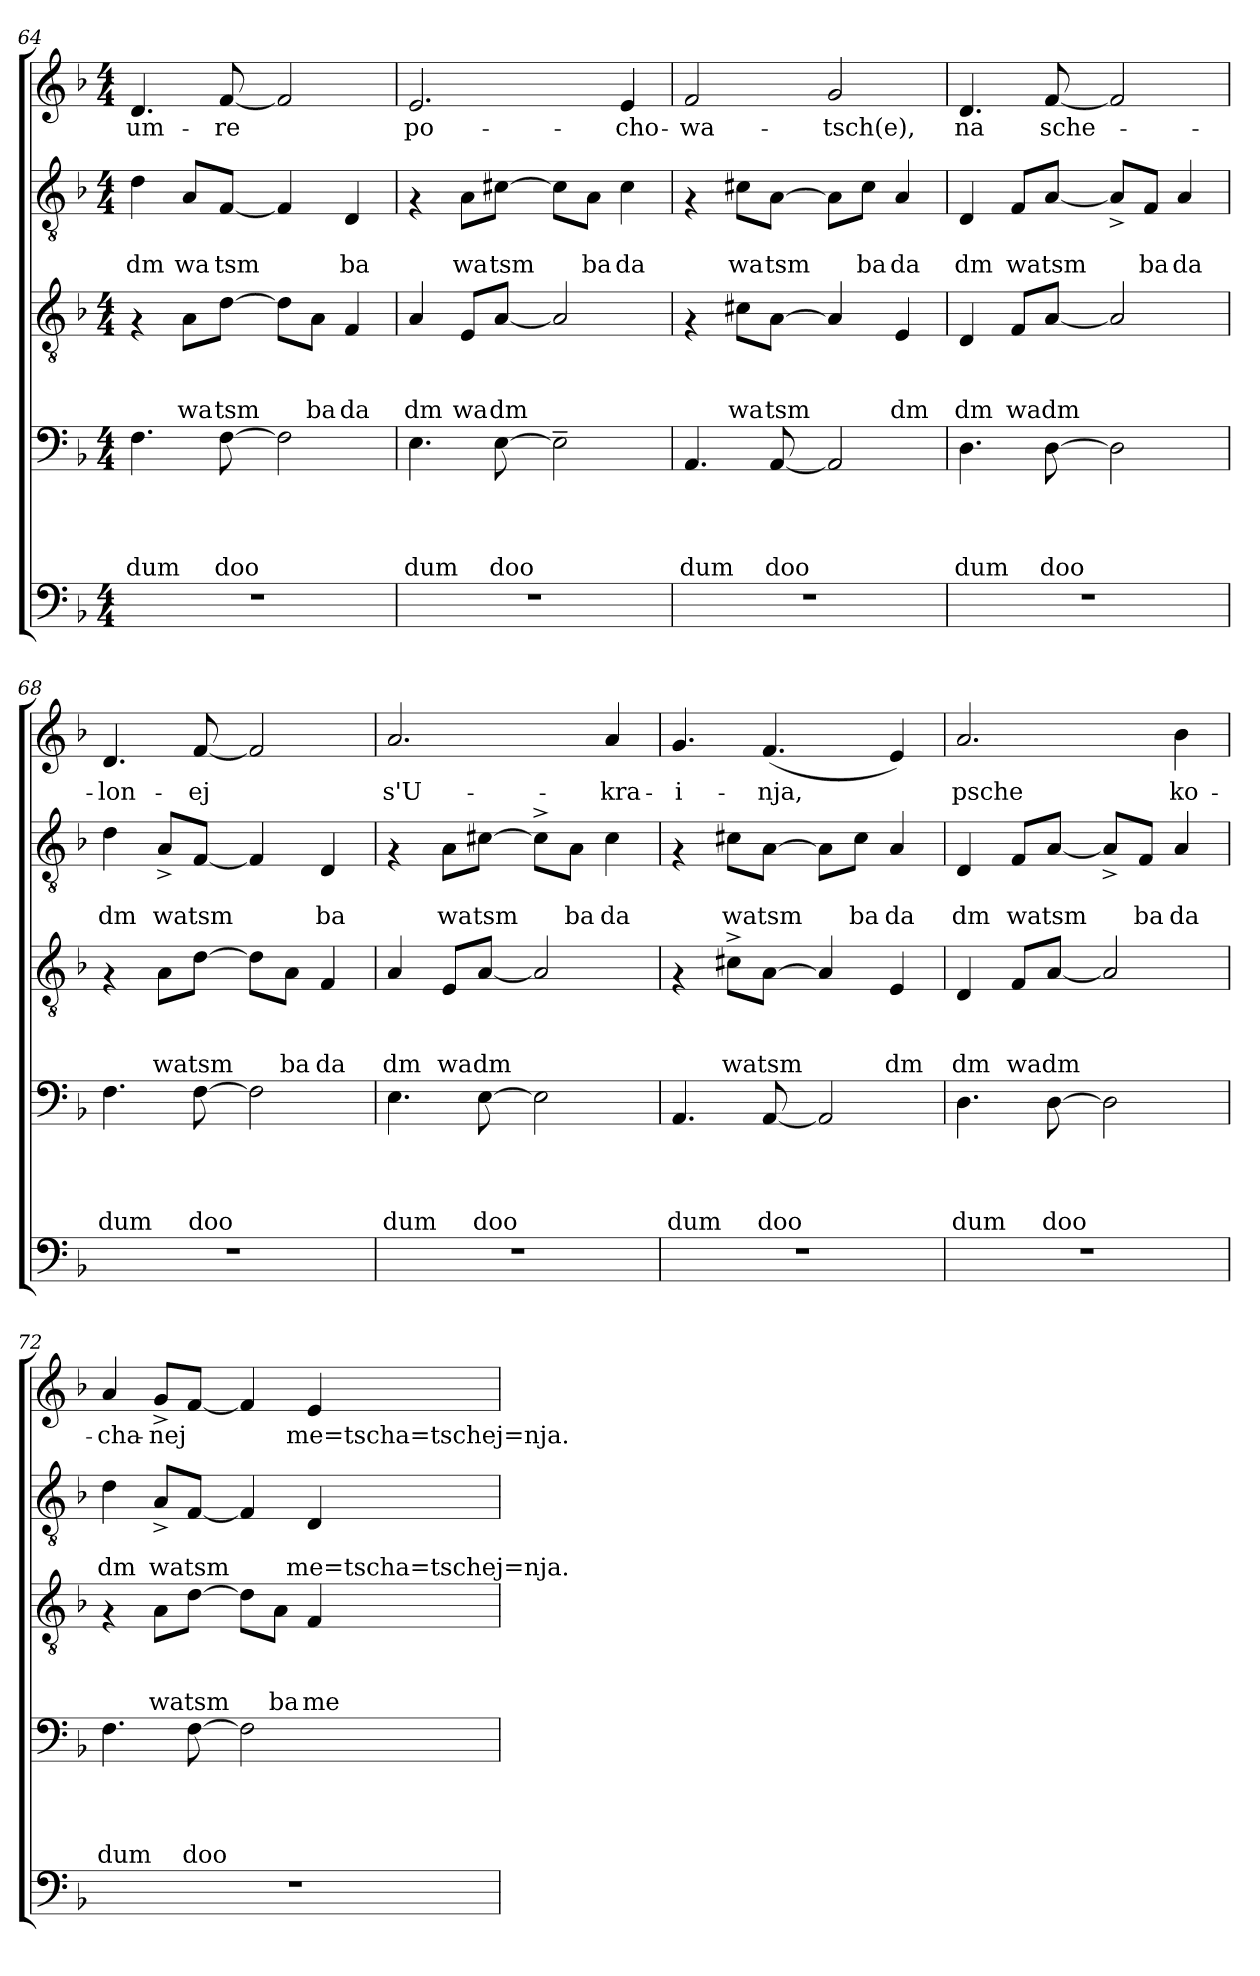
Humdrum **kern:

**kern	**kern	**text	**text	**text	**text	**kern	**text	**text	**text	**kern	**text	**text	**kern	**text
*part5	*part4	*part4	*part4	*part4	*part4	*part3	*part3	*part3	*part3	*part2	*part2	*part2	*part1	*part1
*staff5	*staff4	*staff4	*staff4	*staff4	*staff4	*staff3	*staff3	*staff3	*staff3	*staff2	*staff2	*staff2	*staff1	*staff1
*clefF4	*clefF4	*	*	*	*	*clefGv2	*	*	*	*clefGv2	*	*	*clefG2	*
*k[b-]	*k[b-]	*	*	*	*	*k[b-]	*	*	*	*k[b-]	*	*	*k[b-]	*
*F:	*F:	*	*	*	*	*F:	*	*	*	*F:	*	*	*F:	*
*M4/4	*M4/4	*	*	*	*	*M4/4	*	*	*	*M4/4	*	*	*M4/4	*
=64	=64	=64	=64	=64	=64	=64	=64	=64	=64	=64	=64	=64	=64	=64
!	!	!	!	!	!LO:LY:b	!	!	!	!	!	!	!LO:LY:b	!	!LO:LY:b
1r	4.F\	.	.	.	dum	4rF	.	.	.	4d\	.	dm	4.d/	um-
!	!	!	!	!	!	!	!	!	!LO:LY:b	!	!	!LO:LY:b	!	!
.	.	.	.	.	.	8A\L	.	.	wa	8A/L	.	wa	.	.
!	!	!	!	!	!LO:LY:b	!	!	!	!LO:LY:b	!	!	!LO:LY:b	!	!LO:LY:b
.	[>8F\	.	.	.	doo	[>8d\J	.	.	tsm	[<8F/J	.	tsm	[<8f/	-re
.	2F\]	.	.	.	.	8d\L]	.	.	.	4F/]	.	.	2f/]	.
!	!	!	!	!	!	!	!	!	!LO:LY:b	!	!	!	!	!
.	.	.	.	.	.	8A\J	.	.	ba	.	.	.	.	.
!	!	!	!	!	!	!	!	!	!LO:LY:b	!	!	!LO:LY:b	!	!
.	.	.	.	.	.	4F/	.	.	da	4D/	.	ba	.	.
=65	=65	=65	=65	=65	=65	=65	=65	=65	=65	=65	=65	=65	=65	=65
!	!	!	!	!	!LO:LY:b	!	!	!	!LO:LY:b	!	!	!	!	!LO:LY:b
1r	4.E\	.	.	.	dum	4A/	.	.	dm	4rF	.	.	2.e/	po-
!	!	!	!	!	!	!	!	!	!LO:LY:b	!	!	!LO:LY:b	!	!
.	.	.	.	.	.	8E/L	.	.	wa	8A\L	.	wa	.	.
!	!	!	!	!	!LO:LY:b	!	!	!	!LO:LY:b	!	!	!LO:LY:b	!	!
.	[>8E\	.	.	.	doo	[<8A/J	.	.	dm	[>8c#X\J	.	tsm	.	.
.	2E~>\]	.	.	.	.	2A/]	.	.	.	8c#\L]	.	.	.	.
!	!	!	!	!	!	!	!	!	!	!	!	!LO:LY:b	!	!
.	.	.	.	.	.	.	.	.	.	8A\J	.	ba	.	.
!	!	!	!	!	!	!	!	!	!	!	!	!LO:LY:b	!	!LO:LY:b
.	.	.	.	.	.	.	.	.	.	4c#\	.	da	4e/	-cho-
=66	=66	=66	=66	=66	=66	=66	=66	=66	=66	=66	=66	=66	=66	=66
!	!	!	!	!	!LO:LY:b	!	!	!	!	!	!	!	!	!LO:LY:b
1r	4.AA/	.	.	.	dum	4rF	.	.	.	4rF	.	.	2f/	-wa-
!	!	!	!	!	!	!	!	!	!LO:LY:b	!	!	!LO:LY:b	!	!
.	.	.	.	.	.	8c#X\L	.	.	wa	8c#X\L	.	wa	.	.
!	!	!	!	!	!LO:LY:b	!	!	!	!LO:LY:b	!	!	!LO:LY:b	!	!
.	[<8AA/	.	.	.	doo	[>8A\J	.	.	tsm	[>8A\J	.	tsm	.	.
!	!	!	!	!	!	!	!	!	!	!	!	!	!	!LO:LY:b
.	2AA/]	.	.	.	.	4A/]	.	.	.	8A\L]	.	.	2g/	-tsch(e),
!	!	!	!	!	!	!	!	!	!	!	!	!LO:LY:b	!	!
.	.	.	.	.	.	.	.	.	.	8c#\J	.	ba	.	.
!	!	!	!	!	!	!	!	!	!LO:LY:b	!	!	!LO:LY:b	!	!
.	.	.	.	.	.	4E/	.	.	dm	4A/	.	da	.	.
!!LO:LB:g=z
=67	=67	=67	=67	=67	=67	=67	=67	=67	=67	=67	=67	=67	=67	=67
!	!	!	!	!	!LO:LY:b	!	!	!	!LO:LY:b	!	!	!LO:LY:b	!	!LO:LY:b
1r	4.D\	.	.	.	dum	4D/	.	.	dm	4D/	.	dm	4.d/	na
!	!	!	!	!	!	!	!	!	!LO:LY:b	!	!	!LO:LY:b	!	!
.	.	.	.	.	.	8F/L	.	.	wadm	8F/L	.	watsm	.	.
!	!	!	!	!	!LO:LY:b	!	!	!	!	!	!	!	!	!LO:LY:b
.	[>8D\	.	.	.	doo	[<8A/J	.	.	.	[<8A/J	.	.	[<8f/	sche-
.	2D\]	.	.	.	.	2A/]	.	.	.	8A^</L]	.	.	2f/]	.
!	!	!	!	!	!	!	!	!	!	!	!	!LO:LY:b	!	!
.	.	.	.	.	.	.	.	.	.	8F/J	.	ba	.	.
!	!	!	!	!	!	!	!	!	!	!	!	!LO:LY:b	!	!
.	.	.	.	.	.	.	.	.	.	4A/	.	da	.	.
=68	=68	=68	=68	=68	=68	=68	=68	=68	=68	=68	=68	=68	=68	=68
!	!	!	!	!	!LO:LY:b	!	!	!	!	!	!	!LO:LY:b	!	!LO:LY:b
1r	4.F\	.	.	.	dum	4rF	.	.	.	4d\	.	dm	4.d/	-lon-
!	!	!	!	!	!	!	!	!	!LO:LY:b	!	!	!LO:LY:b	!	!
.	.	.	.	.	.	8A\L	.	.	watsm	8A^</L	.	watsm	.	.
!	!	!	!	!	!LO:LY:b	!	!	!	!	!	!	!	!	!LO:LY:b
.	[>8F\	.	.	.	doo	[>8d\J	.	.	.	[<8F/J	.	.	[<8f/	-ej
.	2F\]	.	.	.	.	8d\L]	.	.	.	4F/]	.	.	2f/]	.
!	!	!	!	!	!	!	!	!	!LO:LY:b	!	!	!	!	!
.	.	.	.	.	.	8A\J	.	.	ba	.	.	.	.	.
!	!	!	!	!	!	!	!	!	!LO:LY:b	!	!	!LO:LY:b	!	!
.	.	.	.	.	.	4F/	.	.	da	4D/	.	ba	.	.
=69	=69	=69	=69	=69	=69	=69	=69	=69	=69	=69	=69	=69	=69	=69
!	!	!	!	!	!LO:LY:b	!	!	!	!LO:LY:b	!	!	!	!	!LO:LY:b
1r	4.E\	.	.	.	dum	4A/	.	.	dm	4rF	.	.	2.a/	s'U-
!	!	!	!	!	!	!	!	!	!LO:LY:b	!	!	!LO:LY:b	!	!
.	.	.	.	.	.	8E/L	.	.	wa	8A\L	.	wa	.	.
!	!	!	!	!	!LO:LY:b	!	!	!	!LO:LY:b	!	!	!LO:LY:b	!	!
.	[>8E\	.	.	.	doo	[<8A/J	.	.	dm	[>8c#X\J	.	tsm	.	.
.	2E\]	.	.	.	.	2A/]	.	.	.	8c#^>\L]	.	.	.	.
!	!	!	!	!	!	!	!	!	!	!	!	!LO:LY:b	!	!
.	.	.	.	.	.	.	.	.	.	8A\J	.	ba	.	.
!	!	!	!	!	!	!	!	!	!	!	!	!LO:LY:b	!	!LO:LY:b
.	.	.	.	.	.	.	.	.	.	4c#\	.	da	4a/	-kra-
=70	=70	=70	=70	=70	=70	=70	=70	=70	=70	=70	=70	=70	=70	=70
!	!	!	!	!	!LO:LY:b	!	!	!	!	!	!	!	!	!LO:LY:b
1r	4.AA/	.	.	.	dum	4rF	.	.	.	4rF	.	.	4.g/	-i-
!	!	!	!	!	!	!	!	!	!LO:LY:b	!	!	!LO:LY:b	!	!
.	.	.	.	.	.	8c#X^>\L	.	.	watsm	8c#X\L	.	watsm	.	.
!	!	!	!	!	!LO:LY:b	!	!	!	!	!	!	!	!	!LO:LY:b
.	[<8AA/	.	.	.	doo	[>8A\J	.	.	.	[>8A\J	.	.	(<4.f/	-nja,
.	2AA/]	.	.	.	.	4A/]	.	.	.	8A\L]	.	.	.	.
!	!	!	!	!	!	!	!	!	!	!	!	!LO:LY:b	!	!
.	.	.	.	.	.	.	.	.	.	8c#\J	.	ba	.	.
!	!	!	!	!	!	!	!	!	!LO:LY:b	!	!	!LO:LY:b	!	!
.	.	.	.	.	.	4E/	.	.	dm	4A/	.	da	4e/)	.
=71	=71	=71	=71	=71	=71	=71	=71	=71	=71	=71	=71	=71	=71	=71
!	!	!	!	!	!LO:LY:b	!	!	!	!LO:LY:b	!	!	!LO:LY:b	!	!LO:LY:b
1r	4.D\	.	.	.	dum	4D/	.	.	dm	4D/	.	dm	2.a/	psche
!	!	!	!	!	!	!	!	!	!LO:LY:b	!	!	!LO:LY:b	!	!
.	.	.	.	.	.	8F/L	.	.	wadm	8F/L	.	watsm	.	.
!	!	!	!	!	!LO:LY:b	!	!	!	!	!	!	!	!	!
.	[>8D\	.	.	.	doo	[<8A/J	.	.	.	[<8A/J	.	.	.	.
.	2D\]	.	.	.	.	2A/]	.	.	.	8A^</L]	.	.	.	.
!	!	!	!	!	!	!	!	!	!	!	!	!LO:LY:b	!	!
.	.	.	.	.	.	.	.	.	.	8F/J	.	ba	.	.
!	!	!	!	!	!	!	!	!	!	!	!	!LO:LY:b	!	!LO:LY:b
.	.	.	.	.	.	.	.	.	.	4A/	.	da	4b-\	ko-
=72	=72	=72	=72	=72	=72	=72	=72	=72	=72	=72	=72	=72	=72	=72
!	!	!	!	!	!LO:LY:b	!	!	!	!	!	!	!LO:LY:b	!	!LO:LY:b
1r	4.F\	.	.	.	dum	4rF	.	.	.	4d\	.	dm	4a/	-cha-
!	!	!	!	!	!	!	!	!	!LO:LY:b	!	!	!LO:LY:b	!	!LO:LY:b
.	.	.	.	.	.	8A\L	.	.	watsm	8A^</L	.	watsm	8g^</L	-nej
!	!	!	!	!	!LO:LY:b	!	!	!	!	!	!	!	!	!
.	[>8F\	.	.	.	doo	[>8d\J	.	.	.	[<8F/J	.	.	[<8f/J	.
.	2F\]	.	.	.	.	8d\L]	.	.	.	4F/]	.	.	4f/]	.
!	!	!	!	!	!	!	!	!	!LO:LY:b	!	!	!	!	!
.	.	.	.	.	.	8A\J	.	.	ba	.	.	.	.	.
!	!	!	!	!	!	!	!	!	!LO:LY:b	!	!	!LO:LY:b	!	!LO:LY:b
.	.	.	.	.	.	4F/	.	.	me	4D/	.	me=tscha=tschej=nja.	4e/	me=tscha=tschej=nja.
=	=	=	=	=	=	=	=	=	=	=	=	=	=	=
*-	*-	*-	*-	*-	*-	*-	*-	*-	*-	*-	*-	*-	*-	*-
